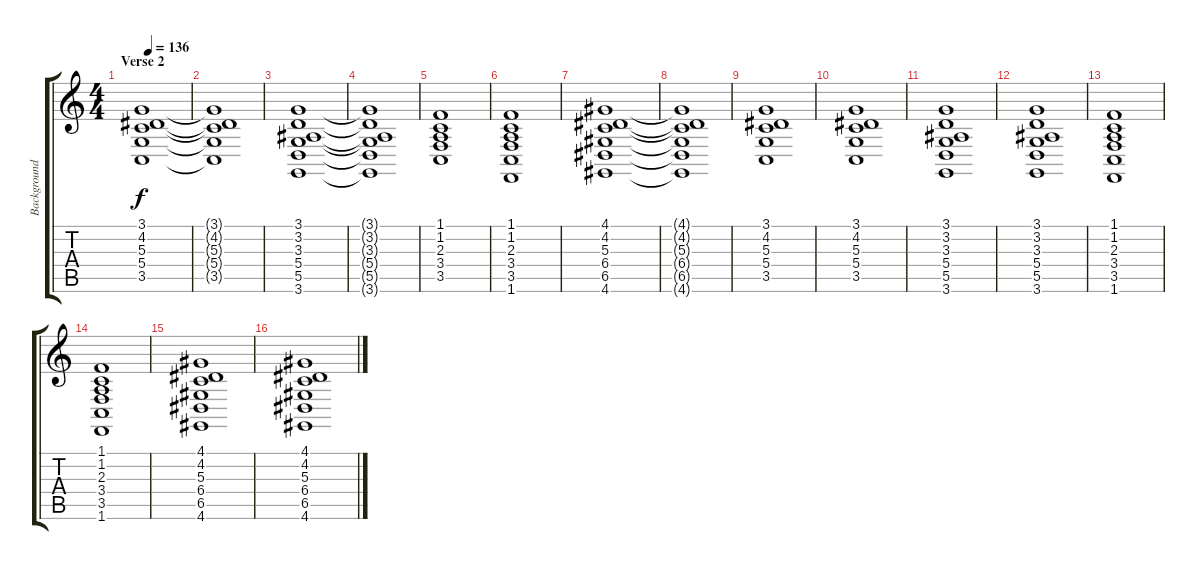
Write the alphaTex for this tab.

\track ("Background" "Background") {instrument stringensemble2}
\staff {score tabs}
\tuning (E4 B3 G3 D3 A2 E2) {hide}
\ts (4 4)
\section ("" "Verse 2")
\tempo 136
\clef g2
\ks c
(3.1 4.2 5.3 5.4 3.5).1{dy f volume 8} |
(3.1{t} 4.2{t} 5.3{t} 5.4{t} 3.5{t}).1 |
(3.1 3.2 3.3 5.4 5.5 3.6).1 |
(3.1{t} 3.2{t} 3.3{t} 5.4{t} 5.5{t} 3.6{t}).1 |
(1.1 1.2 2.3 3.4 3.5).1 |
(1.1 1.2 2.3 3.4 3.5 1.6).1 |
(4.1 4.2 5.3 6.4 6.5 4.6).1 |
(4.1{t} 4.2{t} 5.3{t} 6.4{t} 6.5{t} 4.6{t}).1 |
(3.1 4.2 5.3 5.4 3.5).1 |
(3.1 4.2 5.3 5.4 3.5).1 |
(3.1 3.2 3.3 5.4 5.5 3.6).1 |
(3.1 3.2 3.3 5.4 5.5 3.6).1 |
(1.1 1.2 2.3 3.4 3.5 1.6).1 |
(1.1 1.2 2.3 3.4 3.5 1.6).1 |
(4.1 4.2 5.3 6.4 6.5 4.6).1 |
(4.1 4.2 5.3 6.4 6.5 4.6).1
